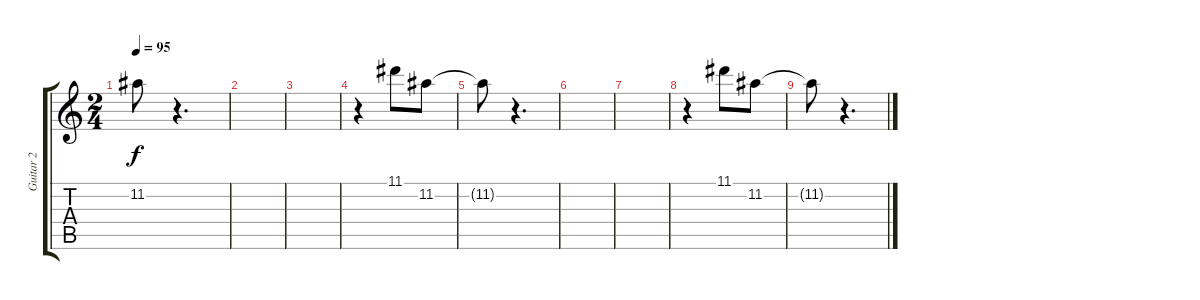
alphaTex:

\track ("Guitar 2" "Guitar 2") {instrument acousticguitarnylon}
\staff {score tabs}
\tuning (E4 B3 G3 D3 A2 E2) {hide}
\ts (2 4)
\tempo 95
\clef g2
\ks c
11.2{t}.8{dy f} r.4{d} |
|
|
r.4 11.1.8 11.2.8 |
11.2{t}.8 r.4{d} |
|
|
r.4 11.1.8 11.2.8 |
11.2{t}.8 r.4{d}
